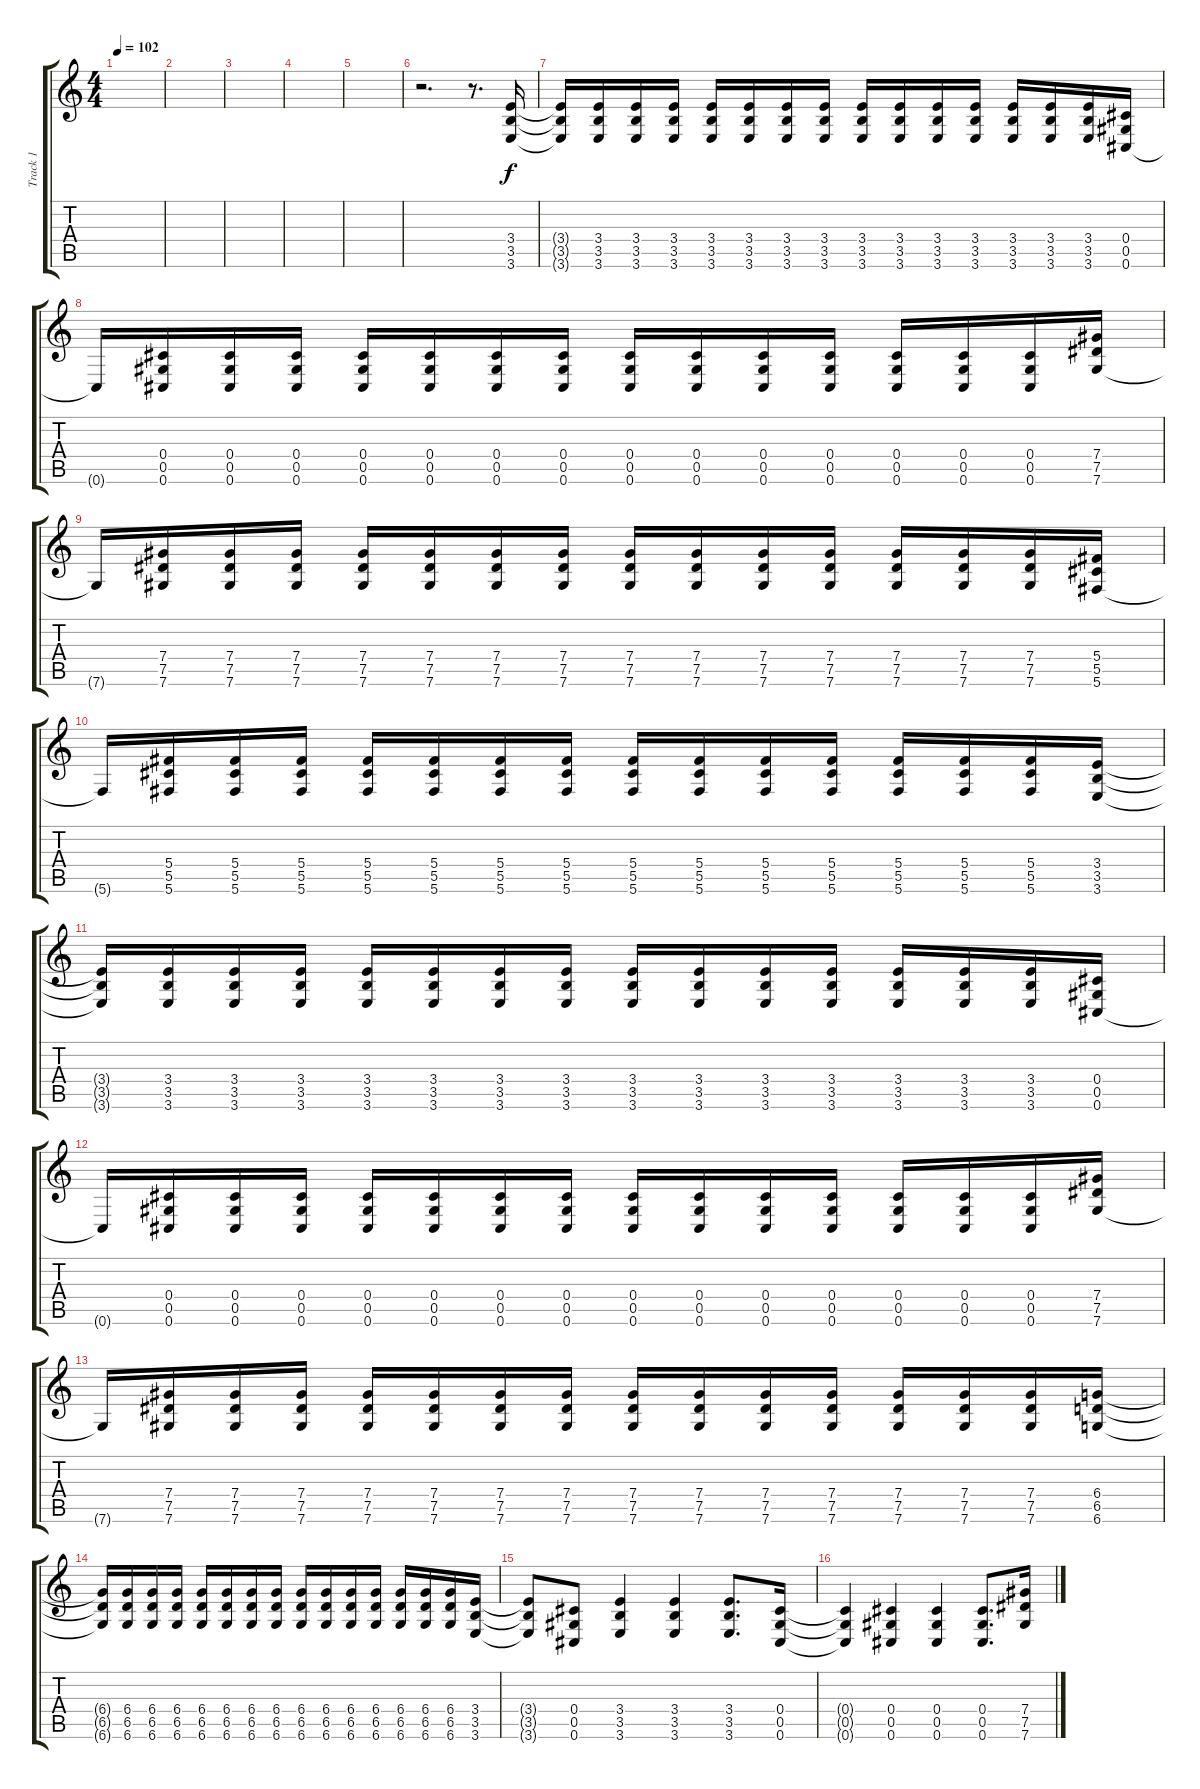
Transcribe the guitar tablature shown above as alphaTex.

\track ("Track 1" "Track 1") {instrument overdrivenguitar}
\staff {score tabs}
\tuning (Eb4 Bb3 Gb3 Db3 Ab2 Db2) {hide}
\ts (4 4)
\tempo 102
\clef g2
\ks c
|
|
|
|
|
r.2{d} r.8{d} (3.4 3.5 3.6).16{volume 12} |
(3.4{t} 3.5{t} 3.6{t}).16 (3.4 3.5 3.6).16 (3.4 3.5 3.6).16 (3.4 3.5 3.6).16 (3.4 3.5 3.6).16 (3.4 3.5 3.6).16 (3.4 3.5 3.6).16 (3.4 3.5 3.6).16 (3.4 3.5 3.6).16 (3.4 3.5 3.6).16 (3.4 3.5 3.6).16 (3.4 3.5 3.6).16 (3.4 3.5 3.6).16 (3.4 3.5 3.6).16 (3.4 3.5 3.6).16 (0.4 0.5 0.6).16 |
0.6{t}.16 (0.4 0.5 0.6).16 (0.4 0.5 0.6).16 (0.4 0.5 0.6).16 (0.4 0.5 0.6).16 (0.4 0.5 0.6).16 (0.4 0.5 0.6).16 (0.4 0.5 0.6).16 (0.4 0.5 0.6).16 (0.4 0.5 0.6).16 (0.4 0.5 0.6).16 (0.4 0.5 0.6).16 (0.4 0.5 0.6).16 (0.4 0.5 0.6).16 (0.4 0.5 0.6).16 (7.4 7.5 7.6).16 |
7.6{t}.16 (7.4 7.5 7.6).16 (7.4 7.5 7.6).16 (7.4 7.5 7.6).16 (7.4 7.5 7.6).16 (7.4 7.5 7.6).16 (7.4 7.5 7.6).16 (7.4 7.5 7.6).16 (7.4 7.5 7.6).16 (7.4 7.5 7.6).16 (7.4 7.5 7.6).16 (7.4 7.5 7.6).16 (7.4 7.5 7.6).16 (7.4 7.5 7.6).16 (7.4 7.5 7.6).16 (5.4 5.5 5.6).16 |
5.6{t}.16 (5.4 5.5 5.6).16 (5.4 5.5 5.6).16 (5.4 5.5 5.6).16 (5.4 5.5 5.6).16 (5.4 5.5 5.6).16 (5.4 5.5 5.6).16 (5.4 5.5 5.6).16 (5.4 5.5 5.6).16 (5.4 5.5 5.6).16 (5.4 5.5 5.6).16 (5.4 5.5 5.6).16 (5.4 5.5 5.6).16 (5.4 5.5 5.6).16 (5.4 5.5 5.6).16 (3.4 3.5 3.6).16 |
(3.4{t} 3.5{t} 3.6{t}).16 (3.4 3.5 3.6).16 (3.4 3.5 3.6).16 (3.4 3.5 3.6).16 (3.4 3.5 3.6).16 (3.4 3.5 3.6).16 (3.4 3.5 3.6).16 (3.4 3.5 3.6).16 (3.4 3.5 3.6).16 (3.4 3.5 3.6).16 (3.4 3.5 3.6).16 (3.4 3.5 3.6).16 (3.4 3.5 3.6).16 (3.4 3.5 3.6).16 (3.4 3.5 3.6).16 (0.4 0.5 0.6).16 |
0.6{t}.16 (0.4 0.5 0.6).16 (0.4 0.5 0.6).16 (0.4 0.5 0.6).16 (0.4 0.5 0.6).16 (0.4 0.5 0.6).16 (0.4 0.5 0.6).16 (0.4 0.5 0.6).16 (0.4 0.5 0.6).16 (0.4 0.5 0.6).16 (0.4 0.5 0.6).16 (0.4 0.5 0.6).16 (0.4 0.5 0.6).16 (0.4 0.5 0.6).16 (0.4 0.5 0.6).16 (7.4 7.5 7.6).16 |
7.6{t}.16 (7.4 7.5 7.6).16 (7.4 7.5 7.6).16 (7.4 7.5 7.6).16 (7.4 7.5 7.6).16 (7.4 7.5 7.6).16 (7.4 7.5 7.6).16 (7.4 7.5 7.6).16 (7.4 7.5 7.6).16 (7.4 7.5 7.6).16 (7.4 7.5 7.6).16 (7.4 7.5 7.6).16 (7.4 7.5 7.6).16 (7.4 7.5 7.6).16 (7.4 7.5 7.6).16 (6.4 6.5 6.6).16 |
(6.4{t} 6.5{t} 6.6{t}).16 (6.4 6.5 6.6).16 (6.4 6.5 6.6).16 (6.4 6.5 6.6).16 (6.4 6.5 6.6).16 (6.4 6.5 6.6).16 (6.4 6.5 6.6).16 (6.4 6.5 6.6).16 (6.4 6.5 6.6).16 (6.4 6.5 6.6).16 (6.4 6.5 6.6).16 (6.4 6.5 6.6).16 (6.4 6.5 6.6).16 (6.4 6.5 6.6).16 (6.4 6.5 6.6).16 (3.4 3.5 3.6).16 |
(3.4{t} 3.5{t} 3.6{t}).8 (0.4 0.5 0.6).8 (3.4 3.5 3.6).4 (3.4 3.5 3.6).4 (3.4 3.5 3.6).8{d} (0.4 0.5 0.6).16 |
(0.4{t} 0.5{t} 0.6{t}).4 (0.4 0.5 0.6).4 (0.4 0.5 0.6).4 (0.4 0.5 0.6).8{d} (7.4 7.5 7.6).16
